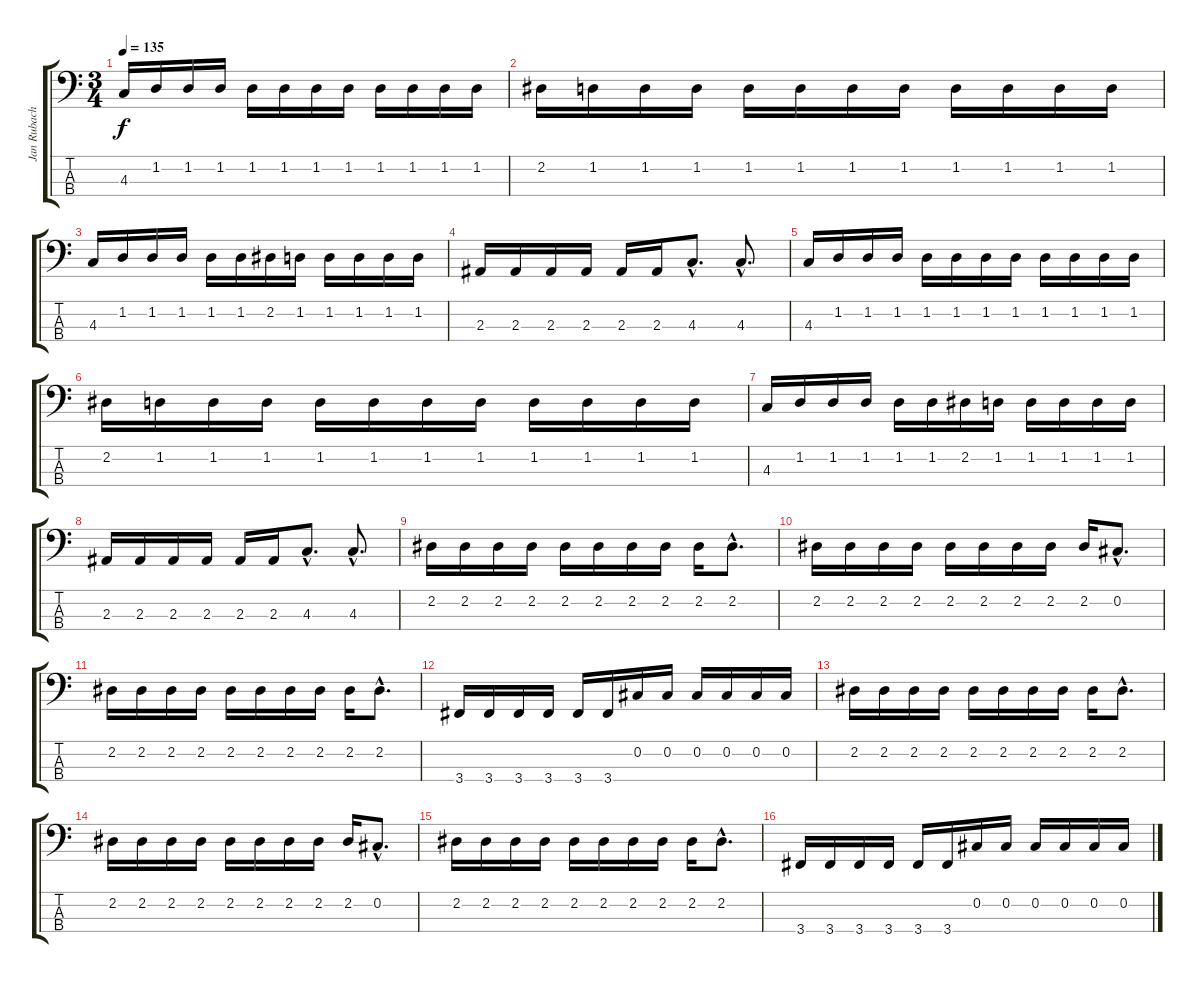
\track ("Jan Rubach" "Jan Rubach") {instrument electricbasspick}
\staff {score tabs}
\tuning (Gb2 Db2 Ab1 Eb1) {hide}
\ts (3 4)
\tempo 135
\clef f4
\ks c
4.3.16{dy f} 1.2.16 1.2.16 1.2.16 1.2.16 1.2.16 1.2.16 1.2.16 1.2.16 1.2.16 1.2.16 1.2.16 |
2.2.16 1.2.16 1.2.16 1.2.16 1.2.16 1.2.16 1.2.16 1.2.16 1.2.16 1.2.16 1.2.16 1.2.16 |
4.3.16 1.2.16 1.2.16 1.2.16 1.2.16 1.2.16 2.2.16 1.2.16 1.2.16 1.2.16 1.2.16 1.2.16 |
2.3.16 2.3.16 2.3.16 2.3.16 2.3.16 2.3.16 4.3{hac}.8{d} 4.3{hac}.8{d} |
4.3.16 1.2.16 1.2.16 1.2.16 1.2.16 1.2.16 1.2.16 1.2.16 1.2.16 1.2.16 1.2.16 1.2.16 |
2.2.16 1.2.16 1.2.16 1.2.16 1.2.16 1.2.16 1.2.16 1.2.16 1.2.16 1.2.16 1.2.16 1.2.16 |
4.3.16 1.2.16 1.2.16 1.2.16 1.2.16 1.2.16 2.2.16 1.2.16 1.2.16 1.2.16 1.2.16 1.2.16 |
2.3.16 2.3.16 2.3.16 2.3.16 2.3.16 2.3.16 4.3{hac}.8{d} 4.3{hac}.8{d} |
2.2.16 2.2.16 2.2.16 2.2.16 2.2.16 2.2.16 2.2.16 2.2.16 2.2.16 2.2{hac}.8{d} |
2.2.16 2.2.16 2.2.16 2.2.16 2.2.16 2.2.16 2.2.16 2.2.16 2.2.16 0.2{hac}.8{d} |
2.2.16 2.2.16 2.2.16 2.2.16 2.2.16 2.2.16 2.2.16 2.2.16 2.2.16 2.2{hac}.8{d} |
3.4.16 3.4.16 3.4.16 3.4.16 3.4.16 3.4.16 0.2.16 0.2.16 0.2.16 0.2.16 0.2.16 0.2.16 |
2.2.16 2.2.16 2.2.16 2.2.16 2.2.16 2.2.16 2.2.16 2.2.16 2.2.16 2.2{hac}.8{d} |
2.2.16 2.2.16 2.2.16 2.2.16 2.2.16 2.2.16 2.2.16 2.2.16 2.2.16 0.2{hac}.8{d} |
2.2.16 2.2.16 2.2.16 2.2.16 2.2.16 2.2.16 2.2.16 2.2.16 2.2.16 2.2{hac}.8{d} |
3.4.16 3.4.16 3.4.16 3.4.16 3.4.16 3.4.16 0.2.16 0.2.16 0.2.16 0.2.16 0.2.16 0.2.16
